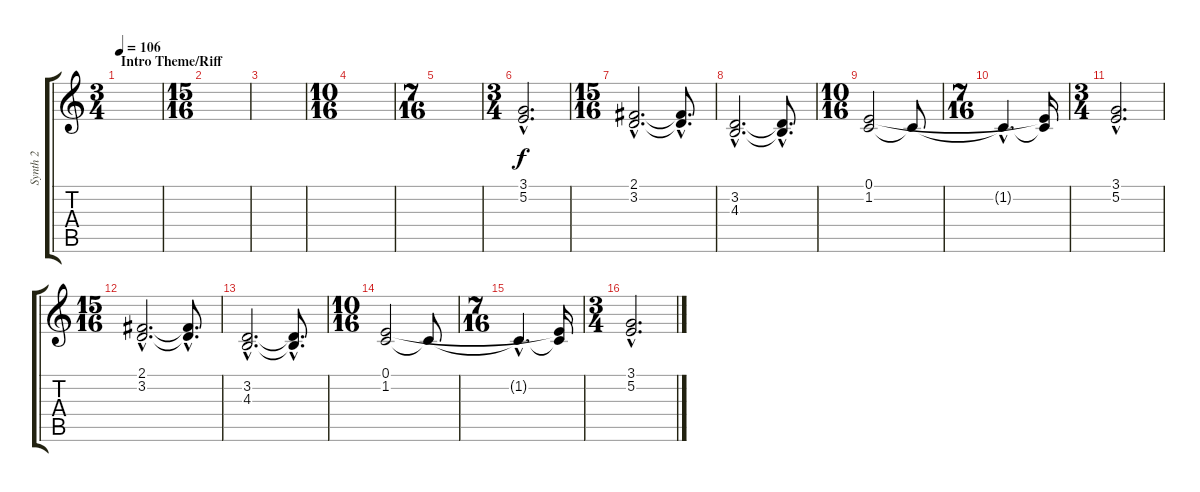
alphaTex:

\track ("Synth 2" "Synth 2") {instrument lead2sawtooth}
\staff {score tabs}
\tuning (E4 B3 G3 D3 A2 E2) {hide}
\ts (3 4)
\section ("" "Intro Theme/Riff")
\tempo 106
\clef g2
\ks c
|
\ts (15 16)
|
|
\ts (10 16)
|
\ts (7 16)
|
\ts (3 4)
(3.1{hac} 5.2{hac}).2{d} |
\ts (15 16)
(2.1{hac} 3.2{hac}).2{d} (2.1{hac t} 3.2{hac t}).8{d} |
(3.2{hac} 4.3{hac}).2{d} (3.2{hac t} 4.3{hac t}).8{d} |
\ts (10 16)
(0.1 1.2).2 1.2{t}.8 |
\ts (7 16)
1.2{hac t}.4{d} (0.1{t} 1.2{t}).16 |
\ts (3 4)
(3.1{hac} 5.2{hac}).2{d} |
\ts (15 16)
(2.1{hac} 3.2{hac}).2{d} (2.1{hac t} 3.2{hac t}).8{d} |
(3.2{hac} 4.3{hac}).2{d} (3.2{hac t} 4.3{hac t}).8{d} |
\ts (10 16)
(0.1 1.2).2 1.2{t}.8 |
\ts (7 16)
1.2{hac t}.4{d} (0.1{t} 1.2{t}).16 |
\ts (3 4)
(3.1{hac} 5.2{hac}).2{d}
